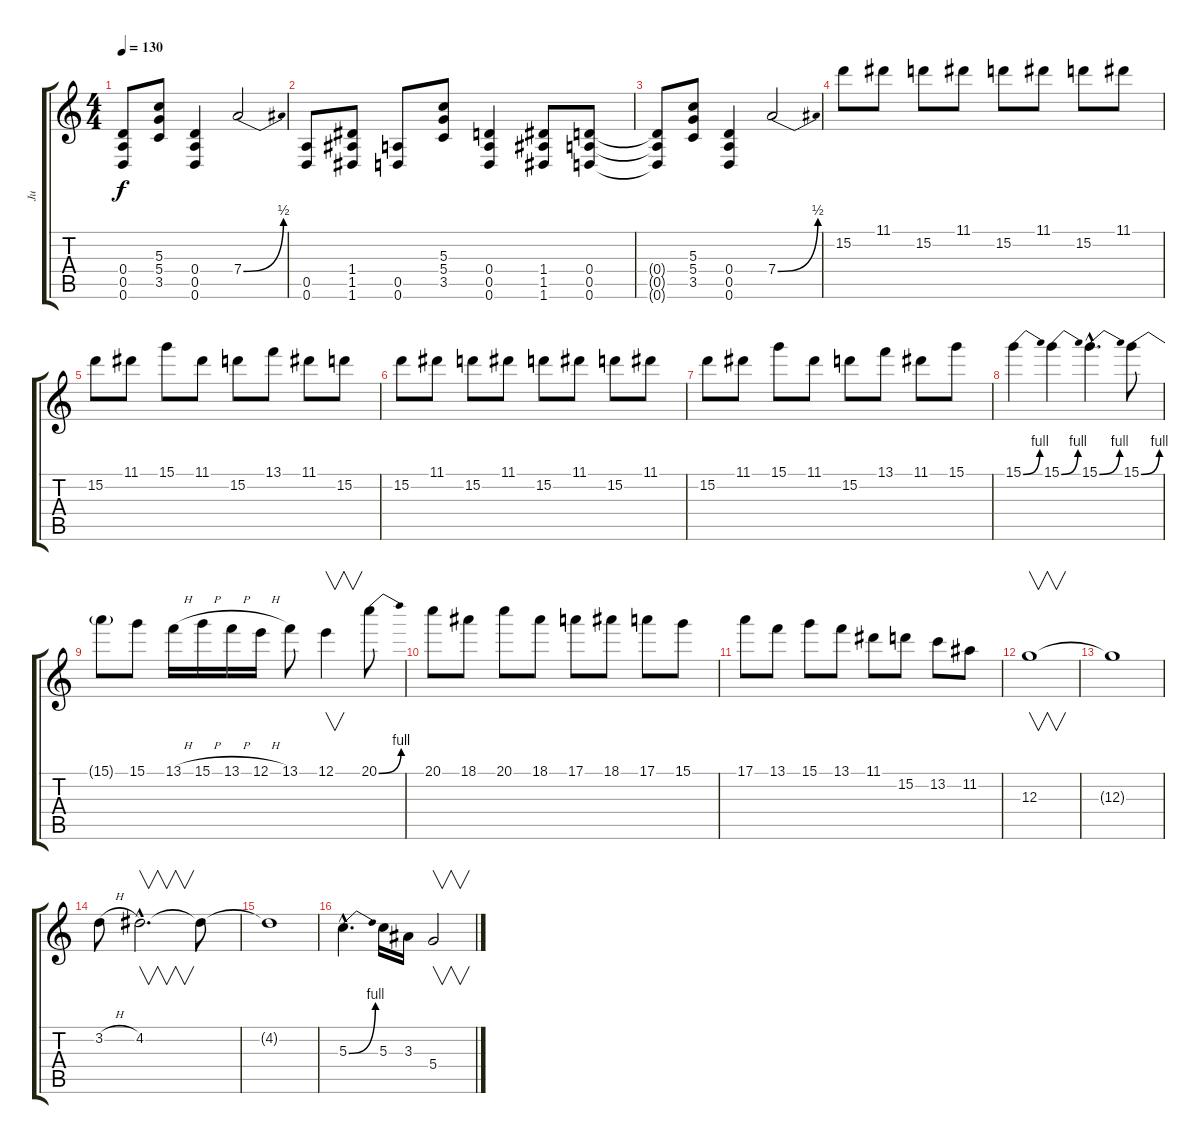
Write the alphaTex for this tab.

\track ("Ju" "Ju") {instrument distortionguitar}
\staff {score tabs}
\tuning (E4 B3 G3 D3 A2 D2) {hide}
\ts (4 4)
\tempo 130
\clef g2
\ks c
(0.4{t} 0.5{t} 0.6{t}).8{dy f} (5.3 5.4 3.5).8 (0.4 0.5 0.6).4 7.4{be (bend 0 0 60 2)}.2 |
(0.5 0.6).8 (1.4 1.5 1.6).8 (0.5 0.6).8 (5.3 5.4 3.5).8 (0.4 0.5 0.6).4 (1.4 1.5 1.6).8 (0.4 0.5 0.6).8 |
(0.4{t} 0.5{t} 0.6{t}).8 (5.3 5.4 3.5).8 (0.4 0.5 0.6).4 7.4{be (bend 0 0 60 2)}.2 |
15.2.8{volume 14} 11.1.8 15.2.8 11.1.8 15.2.8 11.1.8 15.2.8 11.1.8 |
15.2.8{volume 14} 11.1.8 15.1.8 11.1.8 15.2.8 13.1.8 11.1.8 15.2.8 |
15.2.8{volume 14} 11.1.8 15.2.8 11.1.8 15.2.8 11.1.8 15.2.8 11.1.8 |
15.2.8{volume 14} 11.1.8 15.1.8 11.1.8 15.2.8 13.1.8 11.1.8 15.1.8 |
15.1{be (bend 0 0 60 4)}.4 15.1{be (bend 0 0 60 4)}.4 15.1{be (bend 0 0 60 4) hac}.4{d} 15.1{be (bend 0 0 60 4)}.8 |
15.1{t}.8 15.1.8 13.1{h}.16 15.1{h}.16 13.1{h}.16 12.1{h}.16 13.1.8 12.1.4{v} 20.1{be (bend 0 0 60 4)}.8 |
20.1.8 18.1.8 20.1.8 18.1.8 17.1.8 18.1.8 17.1.8 15.1.8 |
17.1.8 13.1.8 15.1.8 13.1.8 11.1.8 15.2.8 13.2.8 11.2.8 |
12.3.1{v volume 14} |
12.3{t}.1{volume 14} |
3.2{h}.8 4.2{hac}.2{v d} 4.2{t}.8 |
4.2{t}.1 |
5.3{be (bend 0 0 60 4) hac}.4{d volume 14} 5.3.16 3.3.16 5.4.2{v}
